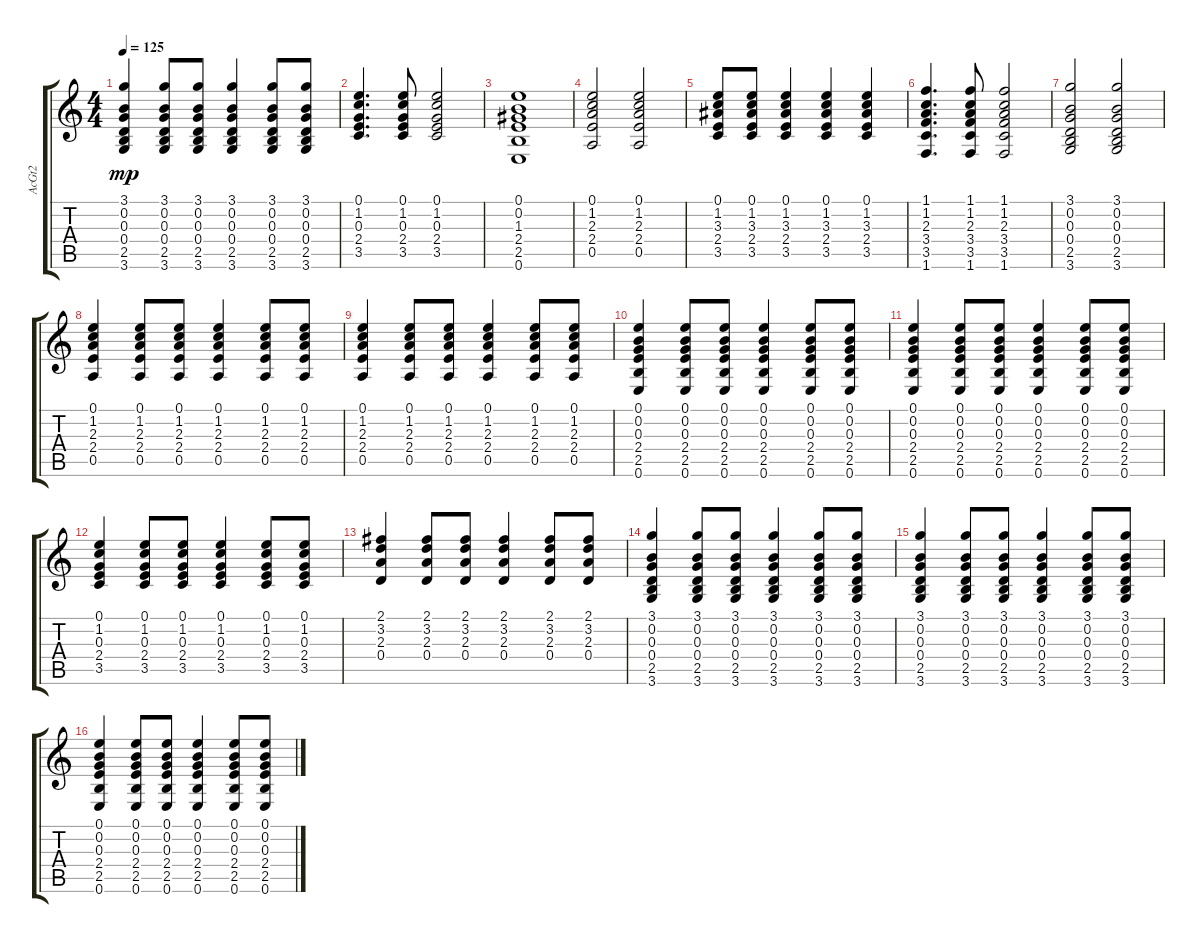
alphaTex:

\track ("AcGt2" "AcGt2") {instrument acousticguitarsteel}
\staff {score tabs}
\tuning (E4 B3 G3 D3 A2 E2) {hide}
\ts (4 4)
\tempo 125
\clef g2
\ks c
(3.1 0.2 0.3 0.4 2.5 3.6).4{dy mp} (3.1 0.2 0.3 0.4 2.5 3.6).8 (3.1 0.2 0.3 0.4 2.5 3.6).8 (3.1 0.2 0.3 0.4 2.5 3.6).4 (3.1 0.2 0.3 0.4 2.5 3.6).8 (3.1 0.2 0.3 0.4 2.5 3.6).8 |
(0.1 1.2 0.3 2.4 3.5).4{d} (0.1 1.2 0.3 2.4 3.5).8 (0.1 1.2 0.3 2.4 3.5).2 |
(0.1 0.2 1.3 2.4 2.5 0.6).1 |
(0.1 1.2 2.3 2.4 0.5).2 (0.1 1.2 2.3 2.4 0.5).2 |
(0.1 1.2 3.3 2.4 3.5).8 (0.1 1.2 3.3 2.4 3.5).8 (0.1 1.2 3.3 2.4 3.5).4 (0.1 1.2 3.3 2.4 3.5).4 (0.1 1.2 3.3 2.4 3.5).4 |
(1.1 1.2 2.3 3.4 3.5 1.6).4{d} (1.1 1.2 2.3 3.4 3.5 1.6).8 (1.1 1.2 2.3 3.4 3.5 1.6).2 |
(3.1 0.2 0.3 0.4 2.5 3.6).2 (3.1 0.2 0.3 0.4 2.5 3.6).2 |
(0.1 1.2 2.3 2.4 0.5).4 (0.1 1.2 2.3 2.4 0.5).8 (0.1 1.2 2.3 2.4 0.5).8 (0.1 1.2 2.3 2.4 0.5).4 (0.1 1.2 2.3 2.4 0.5).8 (0.1 1.2 2.3 2.4 0.5).8 |
(0.1 1.2 2.3 2.4 0.5).4 (0.1 1.2 2.3 2.4 0.5).8 (0.1 1.2 2.3 2.4 0.5).8 (0.1 1.2 2.3 2.4 0.5).4 (0.1 1.2 2.3 2.4 0.5).8 (0.1 1.2 2.3 2.4 0.5).8 |
(0.1 0.2 0.3 2.4 2.5 0.6).4 (0.1 0.2 0.3 2.4 2.5 0.6).8 (0.1 0.2 0.3 2.4 2.5 0.6).8 (0.1 0.2 0.3 2.4 2.5 0.6).4 (0.1 0.2 0.3 2.4 2.5 0.6).8 (0.1 0.2 0.3 2.4 2.5 0.6).8 |
(0.1 0.2 0.3 2.4 2.5 0.6).4 (0.1 0.2 0.3 2.4 2.5 0.6).8 (0.1 0.2 0.3 2.4 2.5 0.6).8 (0.1 0.2 0.3 2.4 2.5 0.6).4 (0.1 0.2 0.3 2.4 2.5 0.6).8 (0.1 0.2 0.3 2.4 2.5 0.6).8 |
(0.1 1.2 0.3 2.4 3.5).4 (0.1 1.2 0.3 2.4 3.5).8 (0.1 1.2 0.3 2.4 3.5).8 (0.1 1.2 0.3 2.4 3.5).4 (0.1 1.2 0.3 2.4 3.5).8 (0.1 1.2 0.3 2.4 3.5).8 |
(2.1 3.2 2.3 0.4).4 (2.1 3.2 2.3 0.4).8 (2.1 3.2 2.3 0.4).8 (2.1 3.2 2.3 0.4).4 (2.1 3.2 2.3 0.4).8 (2.1 3.2 2.3 0.4).8 |
(3.1 0.2 0.3 0.4 2.5 3.6).4 (3.1 0.2 0.3 0.4 2.5 3.6).8 (3.1 0.2 0.3 0.4 2.5 3.6).8 (3.1 0.2 0.3 0.4 2.5 3.6).4 (3.1 0.2 0.3 0.4 2.5 3.6).8 (3.1 0.2 0.3 0.4 2.5 3.6).8 |
(3.1 0.2 0.3 0.4 2.5 3.6).4 (3.1 0.2 0.3 0.4 2.5 3.6).8 (3.1 0.2 0.3 0.4 2.5 3.6).8 (3.1 0.2 0.3 0.4 2.5 3.6).4 (3.1 0.2 0.3 0.4 2.5 3.6).8 (3.1 0.2 0.3 0.4 2.5 3.6).8 |
(0.1 0.2 0.3 2.4 2.5 0.6).4 (0.1 0.2 0.3 2.4 2.5 0.6).8 (0.1 0.2 0.3 2.4 2.5 0.6).8 (0.1 0.2 0.3 2.4 2.5 0.6).4 (0.1 0.2 0.3 2.4 2.5 0.6).8 (0.1 0.2 0.3 2.4 2.5 0.6).8
